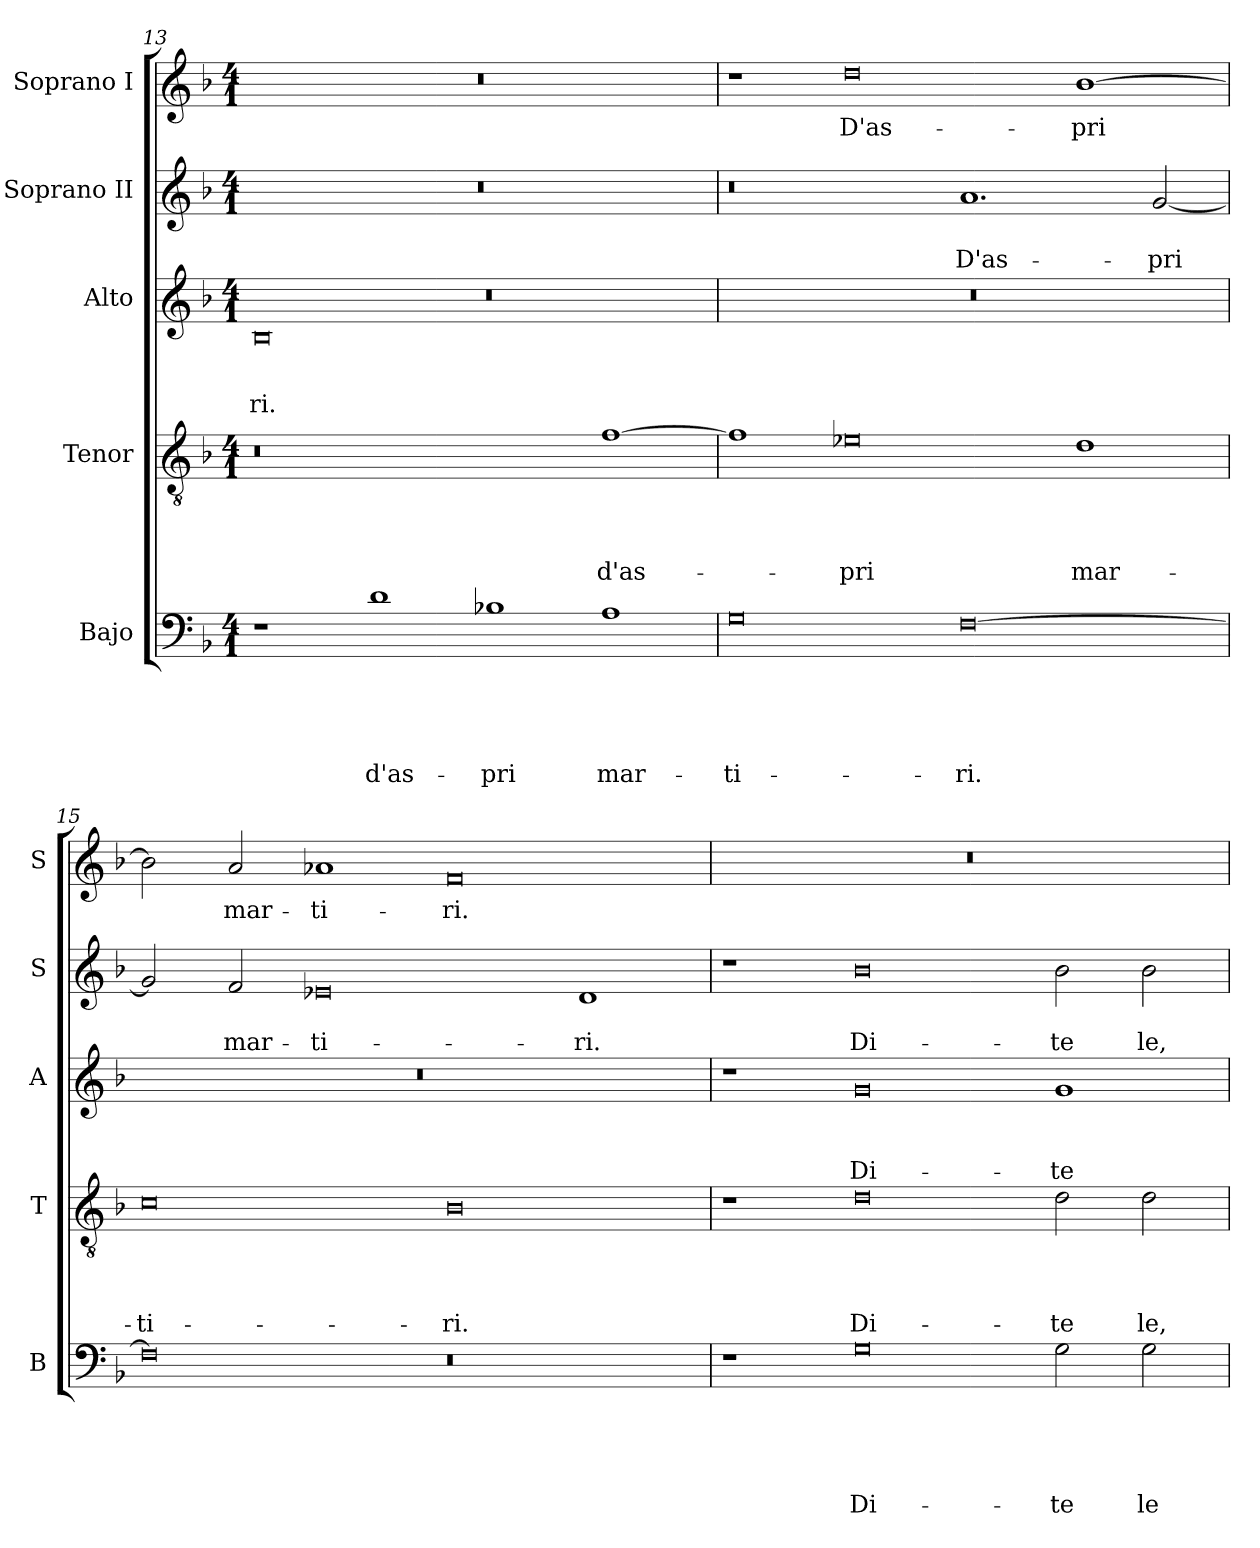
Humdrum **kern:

**kern	**text	**text	**text	**text	**text	**kern	**text	**text	**text	**text	**kern	**text	**text	**text	**kern	**text	**text	**kern	**text
*part5	*part5	*part5	*part5	*part5	*part5	*part4	*part4	*part4	*part4	*part4	*part3	*part3	*part3	*part3	*part2	*part2	*part2	*part1	*part1
*staff5	*staff5	*staff5	*staff5	*staff5	*staff5	*staff4	*staff4	*staff4	*staff4	*staff4	*staff3	*staff3	*staff3	*staff3	*staff2	*staff2	*staff2	*staff1	*staff1
*I"Bajo	*	*	*	*	*	*I"Tenor	*	*	*	*	*I"Alto	*	*	*	*I"Soprano II	*	*	*I"Soprano I	*
*I'B	*	*	*	*	*	*I'T	*	*	*	*	*I'A	*	*	*	*I'S	*	*	*I'S	*
*clefF4	*	*	*	*	*	*clefGv2	*	*	*	*	*clefG2	*	*	*	*clefG2	*	*	*clefG2	*
*k[b-]	*	*	*	*	*	*k[b-]	*	*	*	*	*k[b-]	*	*	*	*k[b-]	*	*	*k[b-]	*
*F:	*	*	*	*	*	*F:	*	*	*	*	*F:	*	*	*	*F:	*	*	*F:	*
*M4/1	*	*	*	*	*	*M4/1	*	*	*	*	*M4/1	*	*	*	*M4/1	*	*	*M4/1	*
=13	=13	=13	=13	=13	=13	=13	=13	=13	=13	=13	=13	=13	=13	=13	=13	=13	=13	=13	=13
1r	.	.	.	.	.	0.r	.	.	.	.	0B-	.	.	-ri.	00r	.	.	00r	.
1d	.	.	.	.	d'as-	.	.	.	.	.	.	.	.	.	.	.	.	.	.
1B-X	.	.	.	.	-pri	.	.	.	.	.	0r	.	.	.	.	.	.	.	.
1A	.	.	.	.	mar-	[1f	.	.	.	d'as-	.	.	.	.	.	.	.	.	.
!!LO:LB:g=z
=14	=14	=14	=14	=14	=14	=14	=14	=14	=14	=14	=14	=14	=14	=14	=14	=14	=14	=14	=14
0G	.	.	.	.	-ti-	1f]	.	.	.	.	00r	.	.	.	0r	.	.	1r	.
.	.	.	.	.	.	0e-X	.	.	.	-pri	.	.	.	.	.	.	.	0dd	D'as-
[0F	.	.	.	.	-ri.	.	.	.	.	.	.	.	.	.	1.a	.	D'as-	.	.
.	.	.	.	.	.	1d	.	.	.	mar-	.	.	.	.	.	.	.	[1b-	-pri
.	.	.	.	.	.	.	.	.	.	.	.	.	.	.	[2g/	.	-pri	.	.
=15	=15	=15	=15	=15	=15	=15	=15	=15	=15	=15	=15	=15	=15	=15	=15	=15	=15	=15	=15
0F]	.	.	.	.	.	0c	.	.	.	-ti-	00r	.	.	.	2g/]	.	.	2b-\]	.
.	.	.	.	.	.	.	.	.	.	.	.	.	.	.	2f/	.	mar-	2a/	mar-
.	.	.	.	.	.	.	.	.	.	.	.	.	.	.	0e-X	.	-ti-	1a-X	-ti-
0r	.	.	.	.	.	0B-	.	.	.	-ri.	.	.	.	.	.	.	.	0f	-ri.
.	.	.	.	.	.	.	.	.	.	.	.	.	.	.	1d	.	-ri.	.	.
=16	=16	=16	=16	=16	=16	=16	=16	=16	=16	=16	=16	=16	=16	=16	=16	=16	=16	=16	=16
1r	.	.	.	.	.	1r	.	.	.	.	1r	.	.	.	1r	.	.	00r	.
0G	.	.	.	.	Di-	0d	.	.	.	Di-	0g	.	.	Di-	0b-	.	Di-	.	.
2G\	.	.	.	.	-te	2d\	.	.	.	-te	1g	.	.	-te	2b-\	.	-te	.	.
2G\	.	.	.	.	le	2d\	.	.	.	le,	.	.	.	.	2b-\	.	le,	.	.
=	=	=	=	=	=	=	=	=	=	=	=	=	=	=	=	=	=	=	=
*-	*-	*-	*-	*-	*-	*-	*-	*-	*-	*-	*-	*-	*-	*-	*-	*-	*-	*-	*-
